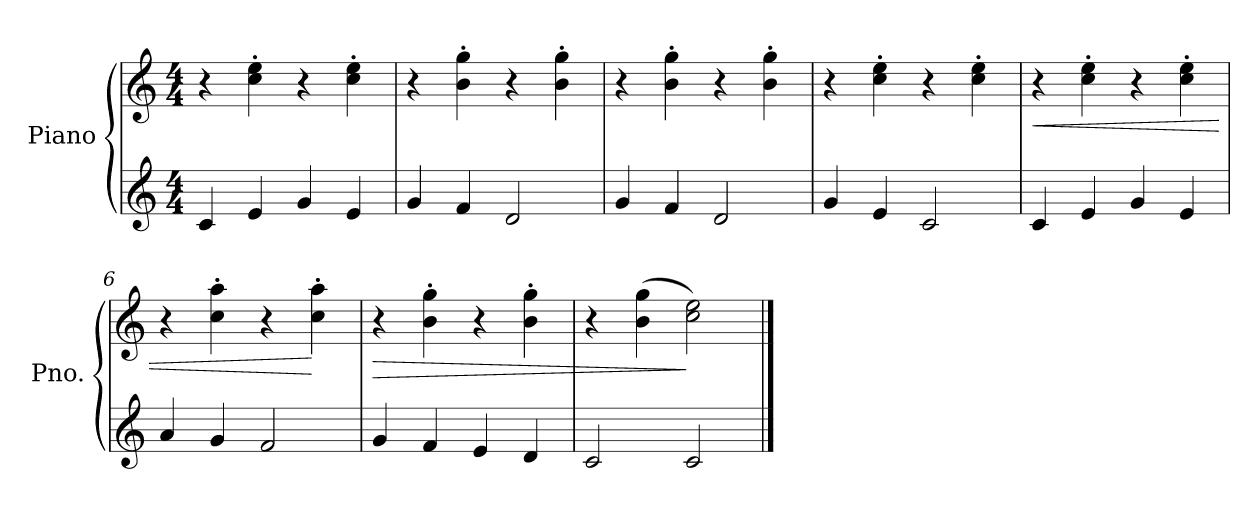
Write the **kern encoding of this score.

**kern	**kern	**dynam
*part1	*part1	*part1
*staff2	*staff1	*staff1/2
*I"Piano	*	*
*I'Pno.	*	*
*clefG2	*clefG2	*
*k[]	*k[]	*
*C:	*C:	*
*M4/4	*M4/4	*
=1	=1	=1
4c/	4r	.
4e/	4cc\'> 4ee\'>	.
4g/	4r	.
4e/	4cc\'> 4ee\'>	.
=2	=2	=2
4g/	4r	.
4f/	4b\'> 4gg\'>	.
2d/	4r	.
.	4b\'> 4gg\'>	.
=3	=3	=3
4g/	4r	.
4f/	4b\'> 4gg\'>	.
2d/	4r	.
.	4b\'> 4gg\'>	.
=4	=4	=4
4g/	4r	.
4e/	4cc\'> 4ee\'>	.
2c/	4r	.
.	4cc\'> 4ee\'>	.
=5	=5	=5
!	!	!LO:HP:b
4c/	4r	<
4e/	4cc\'> 4ee\'>	.
4g/	4r	.
4e/	4cc\'> 4ee\'>	.
!!LO:LB:g=z
=6	=6	=6
4a/	4r	.
4g/	4cc\'> 4aa\'>	.
2f/	4r	.
.	4cc\'> 4aa\'>	[
=7	=7	=7
!	!	!LO:HP:b
4g/	4r	>
4f/	4b\'> 4gg\'>	.
4e/	4r	.
4d/	4b\'> 4gg\'>	.
=8	=8	=8
2c/	4r	.
.	(>4b\ 4gg\	.
2c/	2cc\ 2ee\)	]
==	==	==
*-	*-	*-
